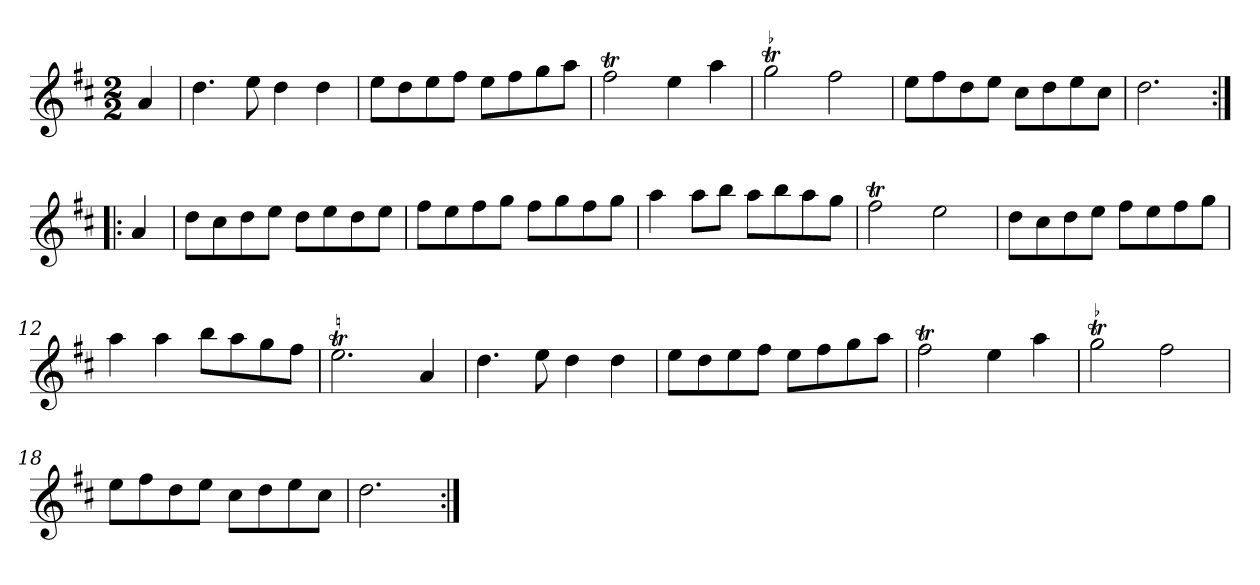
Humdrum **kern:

**kern
*part1
*staff1
*clefG2
*k[f#c#]
*D:
*M2/2
*MM120
=
4a
=1
4.dd
8ee
4dd
4dd
=2
8ee\L
8dd\
8ee\
8ff#\J
8ee\L
8ff#\
8gg\
8aa\J
=3
2ff#t
4ee
4aa
=4
!LO:TR:acc=-
2ggt
2ff#
=5
8ee\L
8ff#\
8dd\
8ee\J
8cc#\L
8dd\
8ee\
8cc#\J
=6
2.dd
=:|!|:
4a
=7
8dd\L
8cc#\
8dd\
8ee\J
8dd\L
8ee\
8dd\
8ee\J
=8
8ff#\L
8ee\
8ff#\
8gg\J
8ff#\L
8gg\
8ff#\
8gg\J
=9
4aa
8aa\L
8bb\J
8aa\L
8bb\
8aa\
8gg\J
=10
2ff#t
2ee
=11
8dd\L
8cc#\
8dd\
8ee\J
8ff#\L
8ee\
8ff#\
8gg\J
=12
4aa
4aa
8bb\L
8aa\
8gg\
8ff#\J
=13
2.eet
4a
=14
4.dd
8ee
4dd
4dd
=15
8ee\L
8dd\
8ee\
8ff#\J
8ee\L
8ff#\
8gg\
8aa\J
=16
2ff#t
4ee
4aa
=17
!LO:TR:acc=-
2ggt
2ff#
=18
8ee\L
8ff#\
8dd\
8ee\J
8cc#\L
8dd\
8ee\
8cc#\J
=19
2.dd
=:|!
*-
